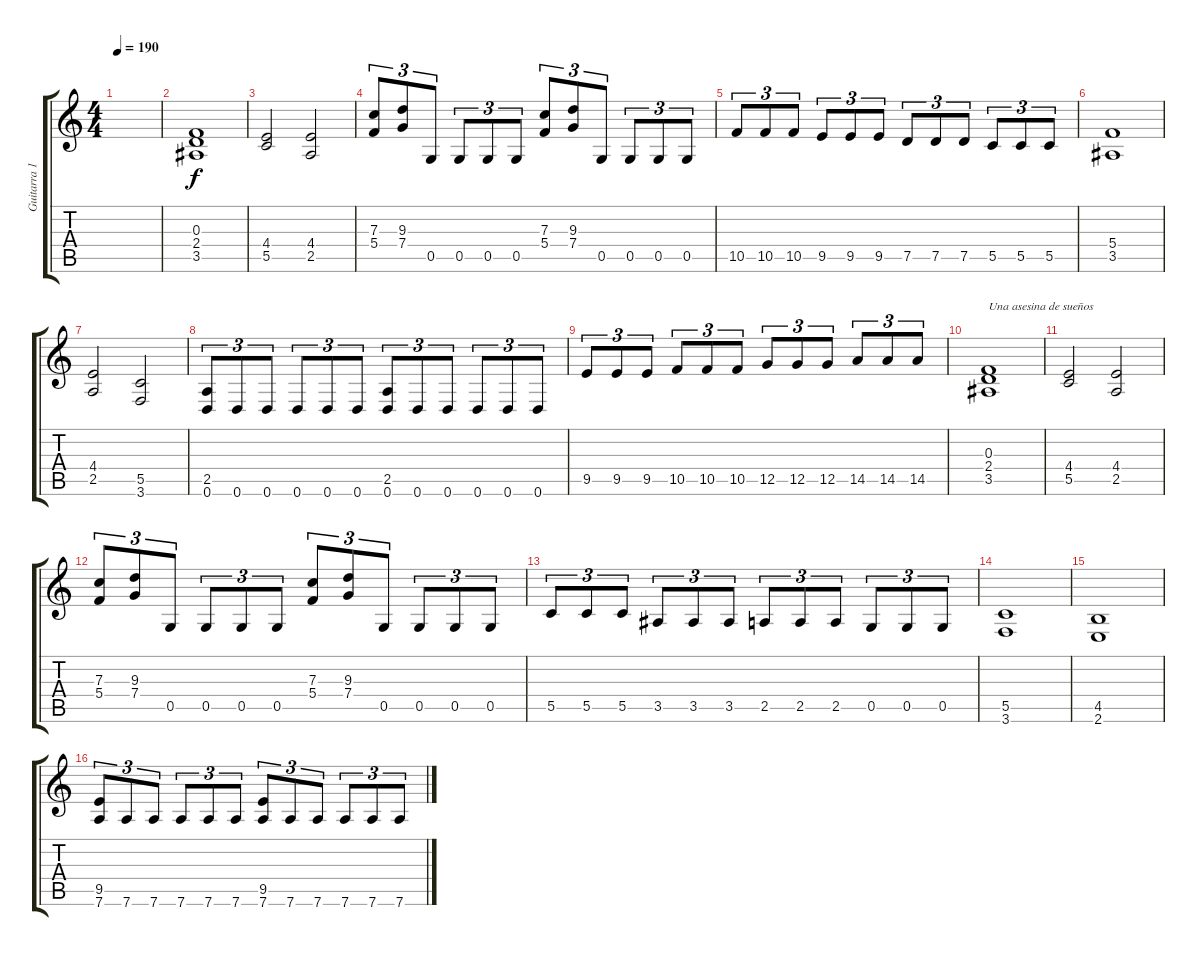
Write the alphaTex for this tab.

\track ("Guitarra 1" "Guitarra 1") {instrument distortionguitar}
\staff {score tabs}
\tuning (D4 A3 F3 C3 G2 D2) {hide}
\ts (4 4)
\tempo 190
\clef g2
\ks c
|
(0.3 2.4 3.5).1 |
(4.4 5.5).2 (4.4 2.5).2 |
(7.3 5.4).8{tu (3 2)} (9.3 7.4).8{tu (3 2)} 0.5.8{tu (3 2)} 0.5.8{tu (3 2)} 0.5.8{tu (3 2)} 0.5.8{tu (3 2)} (7.3 5.4).8{tu (3 2)} (9.3 7.4).8{tu (3 2)} 0.5.8{tu (3 2)} 0.5.8{tu (3 2)} 0.5.8{tu (3 2)} 0.5.8{tu (3 2)} |
10.5.8{tu (3 2)} 10.5.8{tu (3 2)} 10.5.8{tu (3 2)} 9.5.8{tu (3 2)} 9.5.8{tu (3 2)} 9.5.8{tu (3 2)} 7.5.8{tu (3 2)} 7.5.8{tu (3 2)} 7.5.8{tu (3 2)} 5.5.8{tu (3 2)} 5.5.8{tu (3 2)} 5.5.8{tu (3 2)} |
(5.4 3.5).1 |
(4.4 2.5).2 (5.5 3.6).2 |
(2.5 0.6).8{tu (3 2)} 0.6.8{tu (3 2)} 0.6.8{tu (3 2)} 0.6.8{tu (3 2)} 0.6.8{tu (3 2)} 0.6.8{tu (3 2)} (2.5 0.6).8{tu (3 2)} 0.6.8{tu (3 2)} 0.6.8{tu (3 2)} 0.6.8{tu (3 2)} 0.6.8{tu (3 2)} 0.6.8{tu (3 2)} |
9.5.8{tu (3 2)} 9.5.8{tu (3 2)} 9.5.8{tu (3 2)} 10.5.8{tu (3 2)} 10.5.8{tu (3 2)} 10.5.8{tu (3 2)} 12.5.8{tu (3 2)} 12.5.8{tu (3 2)} 12.5.8{tu (3 2)} 14.5.8{tu (3 2)} 14.5.8{tu (3 2)} 14.5.8{tu (3 2)} |
(0.3 2.4 3.5).1{txt "Una asesina de sueños"} |
(4.4 5.5).2 (4.4 2.5).2 |
(7.3 5.4).8{tu (3 2)} (9.3 7.4).8{tu (3 2)} 0.5.8{tu (3 2)} 0.5.8{tu (3 2)} 0.5.8{tu (3 2)} 0.5.8{tu (3 2)} (7.3 5.4).8{tu (3 2)} (9.3 7.4).8{tu (3 2)} 0.5.8{tu (3 2)} 0.5.8{tu (3 2)} 0.5.8{tu (3 2)} 0.5.8{tu (3 2)} |
5.5.8{tu (3 2)} 5.5.8{tu (3 2)} 5.5.8{tu (3 2)} 3.5.8{tu (3 2)} 3.5.8{tu (3 2)} 3.5.8{tu (3 2)} 2.5.8{tu (3 2)} 2.5.8{tu (3 2)} 2.5.8{tu (3 2)} 0.5.8{tu (3 2)} 0.5.8{tu (3 2)} 0.5.8{tu (3 2)} |
(5.5 3.6).1 |
(4.5 2.6).1 |
(9.5 7.6).8{tu (3 2)} 7.6.8{tu (3 2)} 7.6.8{tu (3 2)} 7.6.8{tu (3 2)} 7.6.8{tu (3 2)} 7.6.8{tu (3 2)} (9.5 7.6).8{tu (3 2)} 7.6.8{tu (3 2)} 7.6.8{tu (3 2)} 7.6.8{tu (3 2)} 7.6.8{tu (3 2)} 7.6.8{tu (3 2)}
